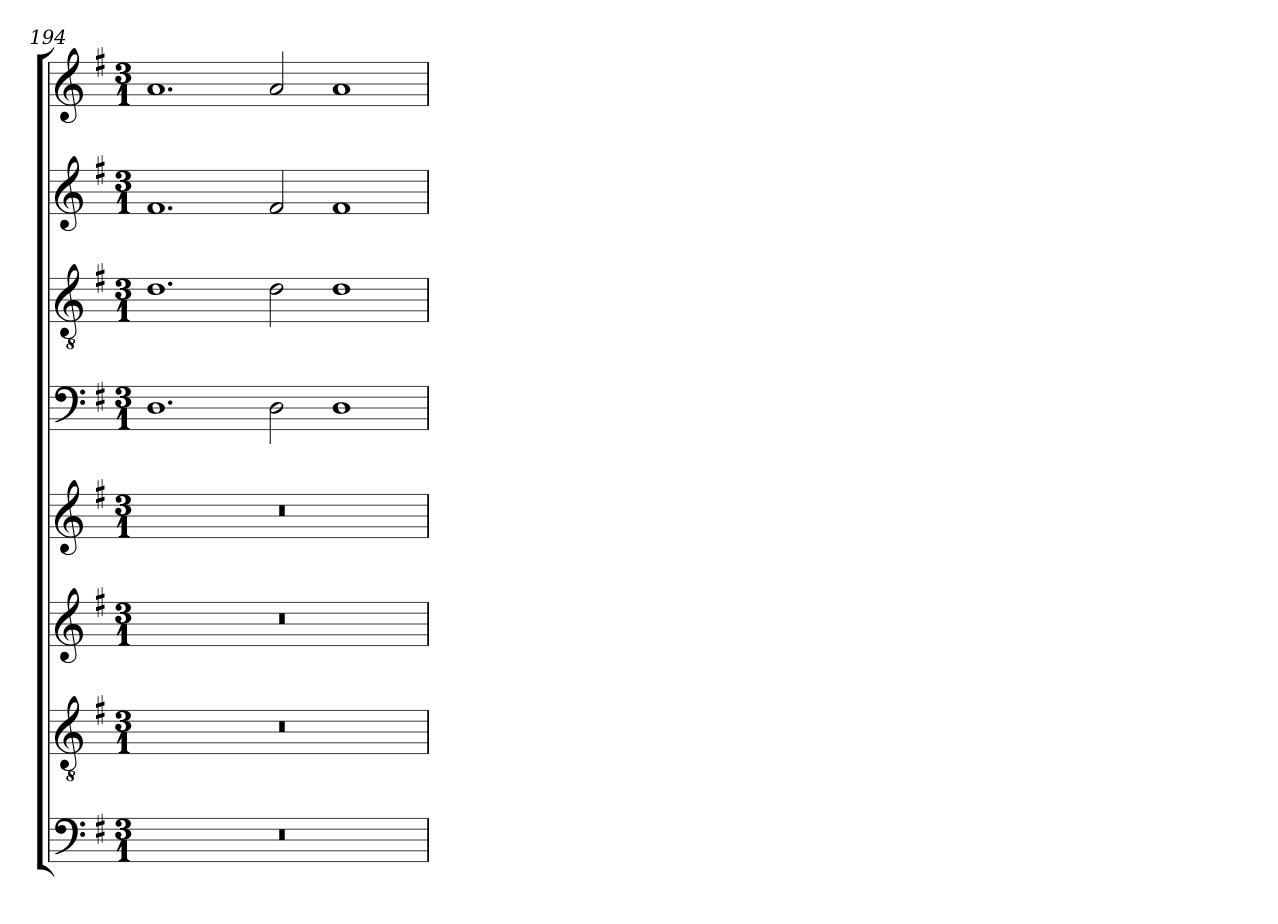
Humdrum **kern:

**kern	**kern	**kern	**kern	**kern	**kern	**kern	**kern
*part8	*part7	*part6	*part5	*part4	*part3	*part2	*part1
*staff8	*staff7	*staff6	*staff5	*staff4	*staff3	*staff2	*staff1
*clefF4	*clefGv2	*clefG2	*clefG2	*clefF4	*clefGv2	*clefG2	*clefG2
*k[f#]	*k[f#]	*k[f#]	*k[f#]	*k[f#]	*k[f#]	*k[f#]	*k[f#]
*G:	*G:	*G:	*G:	*G:	*G:	*G:	*G:
*M3/1	*M3/1	*M3/1	*M3/1	*M3/1	*M3/1	*M3/1	*M3/1
=194	=194	=194	=194	=194	=194	=194	=194
0.r	0.r	0.r	0.r	1.D	1.d	1.f#	1.a
.	.	.	.	2D\	2d\	2f#/	2a/
.	.	.	.	1D	1d	1f#	1a
=	=	=	=	=	=	=	=
*-	*-	*-	*-	*-	*-	*-	*-
